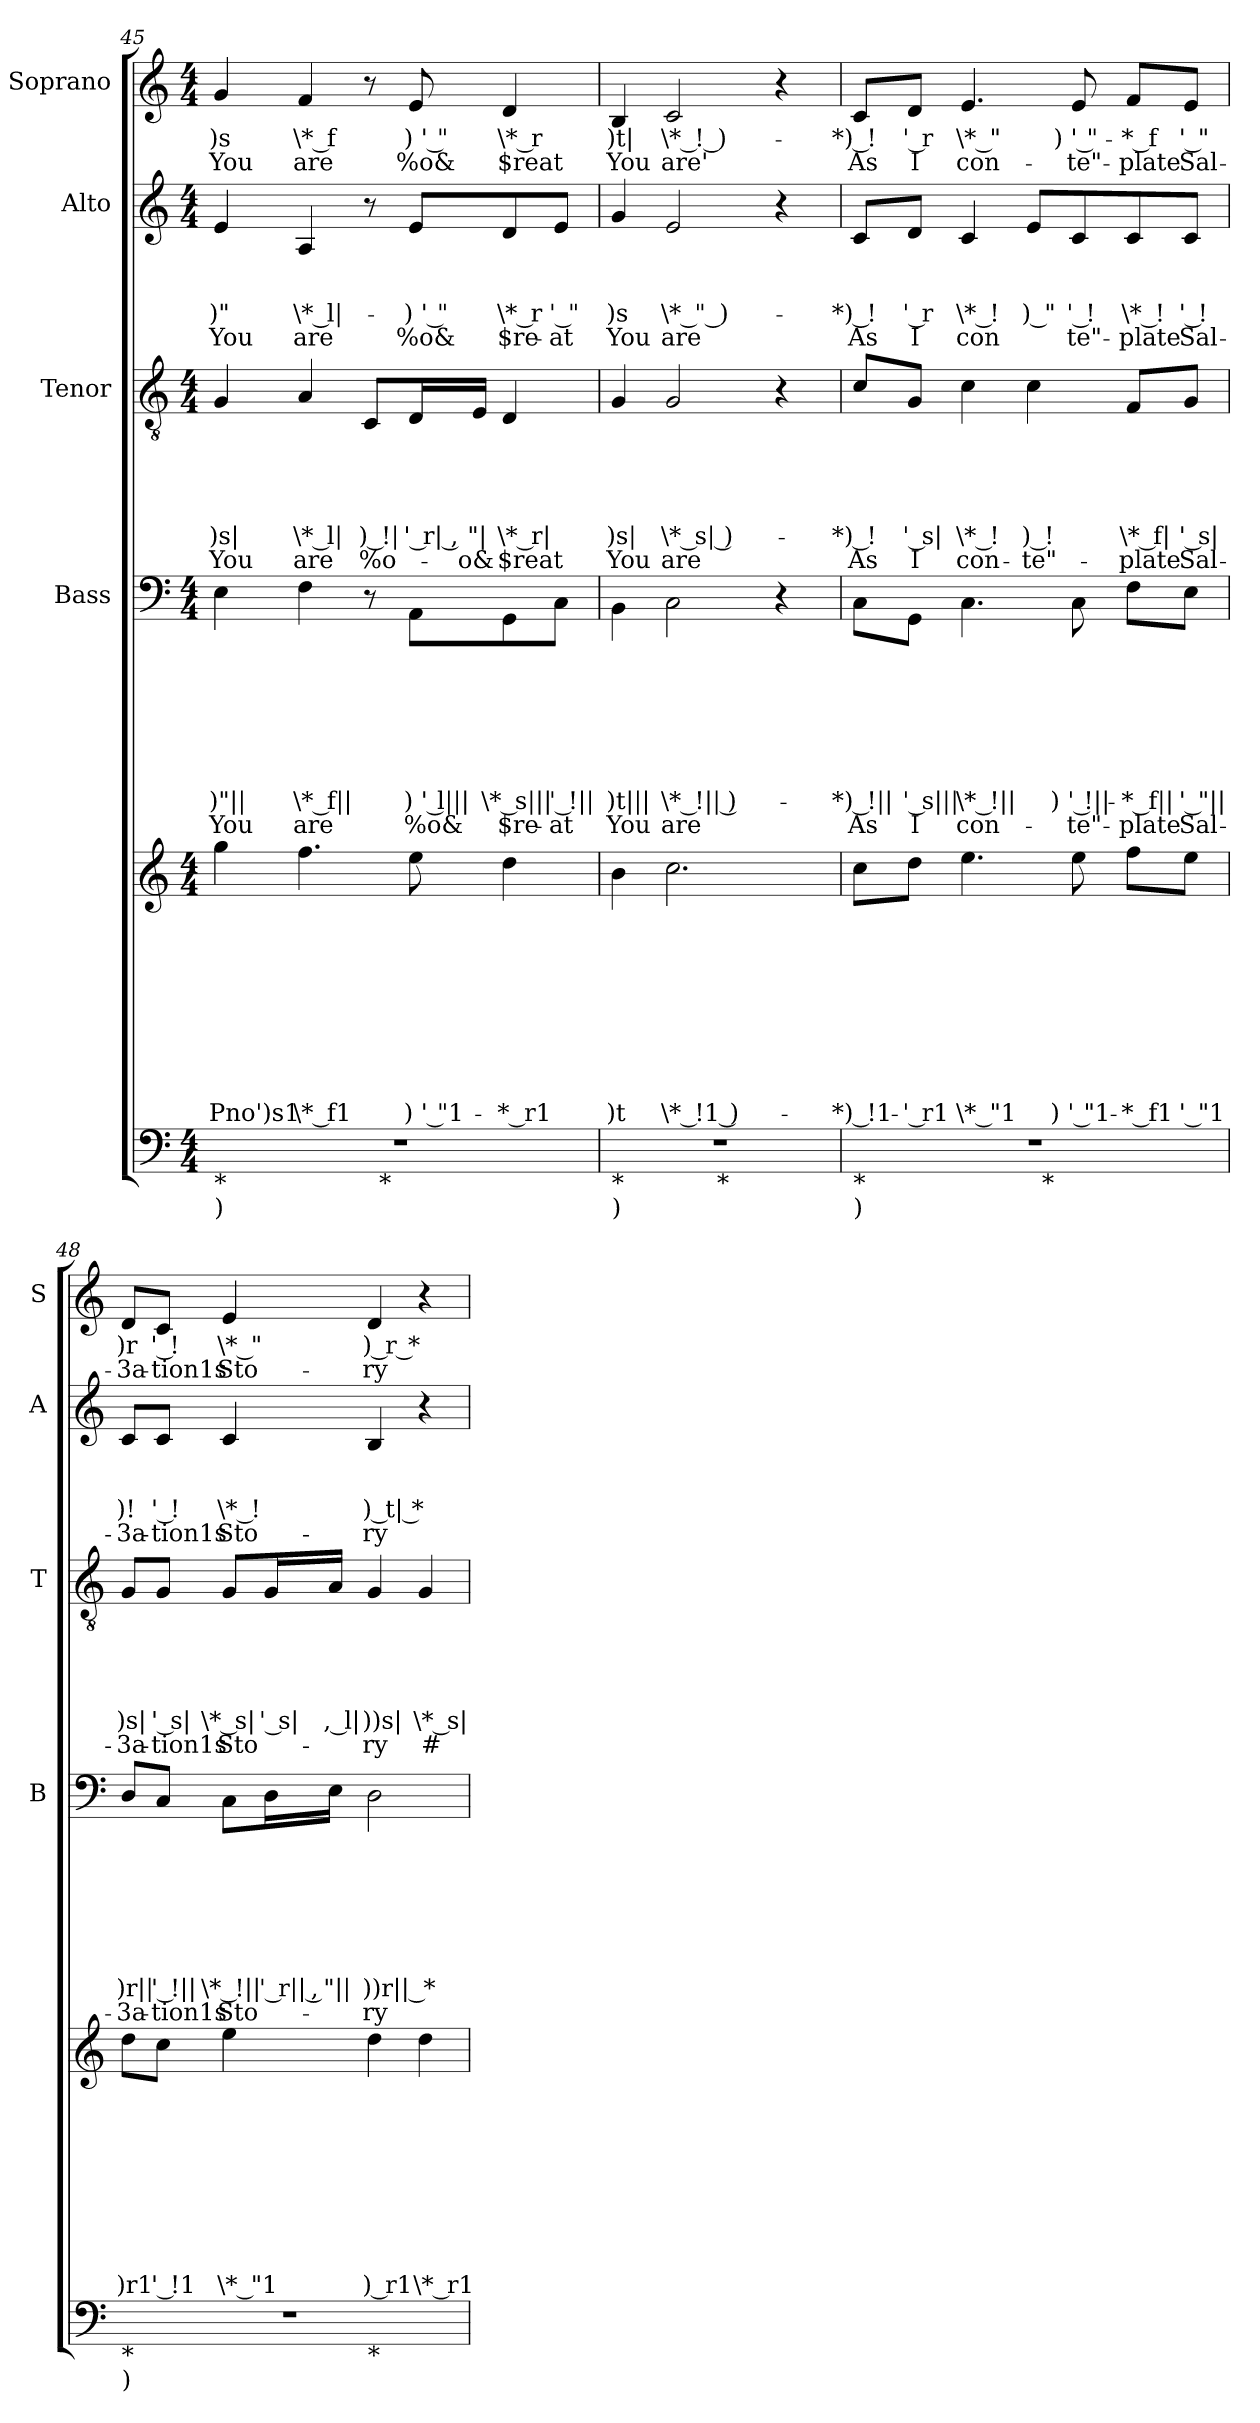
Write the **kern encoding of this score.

**kern	**kern	**text	**text	**text	**text	**text	**text	**text	**text	**text	**kern	**text	**text	**text	**text	**text	**text	**text	**text	**kern	**text	**text	**text	**text	**text	**text	**kern	**text	**text	**text	**text	**kern	**text	**text
*part5	*part5	*part5	*part5	*part5	*part5	*part5	*part5	*part5	*part5	*part5	*part4	*part4	*part4	*part4	*part4	*part4	*part4	*part4	*part4	*part3	*part3	*part3	*part3	*part3	*part3	*part3	*part2	*part2	*part2	*part2	*part2	*part1	*part1	*part1
*staff6	*staff5	*staff5	*staff5	*staff5	*staff5	*staff5	*staff5	*staff5	*staff5	*staff5	*staff4	*staff4	*staff4	*staff4	*staff4	*staff4	*staff4	*staff4	*staff4	*staff3	*staff3	*staff3	*staff3	*staff3	*staff3	*staff3	*staff2	*staff2	*staff2	*staff2	*staff2	*staff1	*staff1	*staff1
*	*	*	*	*	*	*	*	*	*	*	*I"Bass	*	*	*	*	*	*	*	*	*I"Tenor	*	*	*	*	*	*	*I"Alto	*	*	*	*	*I"Soprano	*	*
*	*	*	*	*	*	*	*	*	*	*	*I'B	*	*	*	*	*	*	*	*	*I'T	*	*	*	*	*	*	*I'A	*	*	*	*	*I'S	*	*
!!LO:PB:g=z
*clefF4	*clefG2	*	*	*	*	*	*	*	*	*	*clefF4	*	*	*	*	*	*	*	*	*clefGv2	*	*	*	*	*	*	*clefG2	*	*	*	*	*clefG2	*	*
*k[]	*k[]	*	*	*	*	*	*	*	*	*	*k[]	*	*	*	*	*	*	*	*	*k[]	*	*	*	*	*	*	*k[]	*	*	*	*	*k[]	*	*
*C:	*C:	*	*	*	*	*	*	*	*	*	*C:	*	*	*	*	*	*	*	*	*C:	*	*	*	*	*	*	*C:	*	*	*	*	*C:	*	*
*M4/4	*M4/4	*	*	*	*	*	*	*	*	*	*M4/4	*	*	*	*	*	*	*	*	*M4/4	*	*	*	*	*	*	*M4/4	*	*	*	*	*M4/4	*	*
=45	=45	=45	=45	=45	=45	=45	=45	=45	=45	=45	=45	=45	=45	=45	=45	=45	=45	=45	=45	=45	=45	=45	=45	=45	=45	=45	=45	=45	=45	=45	=45	=45	=45	=45
*^	*	*	*	*	*	*	*	*	*	*	*	*	*	*	*	*	*	*	*	*	*	*	*	*	*	*	*	*	*	*	*	*	*	*
!LO:TX:b:t=*	!	!	!	!	!	!	!	!	!	!	!	!	!	!	!	!	!	!	!	!	!	!	!	!	!	!	!	!	!	!	!	!	!	!	!
!LO:TX:b:t=)	!	!	!	!	!	!	!	!	!	!	!	!	!	!	!	!	!	!	!	!	!	!	!	!	!	!	!	!	!	!	!	!	!	!	!
!	!	!	!	!	!	!	!	!	!	!	!LO:LY:b:rj	!	!	!	!	!	!	!	!LO:LY:b:rj	!LO:LY:b:rj	!	!	!	!	!	!LO:LY:b:rj	!LO:LY:b:rj	!	!	!	!LO:LY:b:rj	!LO:LY:b:rj	!	!LO:LY:b:rj	!LO:LY:b:rj
*	*^	*^	*	*	*	*	*	*	*	*	*	*	*	*	*	*	*	*	*	*	*	*	*	*	*	*	*	*	*	*	*	*	*	*	*
4ryy	1r	2ryy	4gg\	8..ryy	.	.	.	.	.	.	.	.	Pno')s1	4E\	.	.	.	.	.	.	)"||	You	4G/	.	.	.	.	)s|	You	4e/	.	.	)"	You	4g/	)s	You
.	.	.	.	2ryy	.	.	.	.	.	.	.	.	.	.	.	.	.	.	.	.	.	.	.	.	.	.	.	.	.	.	.	.	.	.	.	.	.
!	!	!	!	!	!	!	!	!	!	!	!	!	!LO:LY:b:rj	!	!	!	!	!	!	!	!LO:LY:b:rj	!LO:LY:b:rj	!	!	!	!	!	!LO:LY:b:rj	!LO:LY:b:rj	!	!	!	!LO:LY:b:rj	!LO:LY:b:rj	!	!LO:LY:b:rj	!LO:LY:b:rj
32ryy	.	.	4.ff\	.	.	.	.	.	.	.	.	.	\* f1	4F\	.	.	.	.	.	.	\* f||	are	4A/	.	.	.	.	\* l|	are	4A/	.	.	\* l|-	are	4f/	\* f	are
2ryy	.	.	.	.	.	.	.	.	.	.	.	.	.	.	.	.	.	.	.	.	.	.	.	.	.	.	.	.	.	.	.	.	.	.	.	.	.
!	!	!	!	!	!	!	!	!	!	!	!	!	!	!	!	!	!	!	!	!	!	!	!	!	!	!	!	!LO:LY:b:rj	!LO:LY:b:rj	!	!	!	!	!	!	!	!
.	.	32ryy	.	.	.	.	.	.	.	.	.	.	.	8r	.	.	.	.	.	.	.	.	8C/L	.	.	.	.	) !|	%o-	8r	.	.	.	.	8r	.	.
!	!	!LO:TX:b:t=*	!	!	!	!	!	!	!	!	!	!	!	!	!	!	!	!	!	!	!	!	!	!	!	!	!	!	!	!	!	!	!	!	!	!	!
.	.	4...ryy	.	.	.	.	.	.	.	.	.	.	.	.	.	.	.	.	.	.	.	.	.	.	.	.	.	.	.	.	.	.	.	.	.	.	.
!	!	!	!	!	!	!	!	!	!	!	!	!	!LO:LY:b:rj	!	!	!	!	!	!	!	!LO:LY:b:rj	!LO:LY:b:rj	!	!	!	!	!	!LO:LY:b:rj	!	!	!	!	!LO:LY:b:rj	!LO:LY:b:rj	!	!LO:LY:b:rj	!LO:LY:b:rj
.	.	.	8ee\	.	.	.	.	.	.	.	.	.	) ' "1-	8AA\L	.	.	.	.	.	.	) ' l|||	%o&	16D/L	.	.	.	.	' r| ,	.	8e/L	.	.	-) ' "	%o&	8e/	) ' "	%o&
!	!	!	!	!	!	!	!	!	!	!	!	!	!	!	!	!	!	!	!	!	!	!	!	!	!	!	!	!LO:LY:b	!LO:LY:b	!	!	!	!	!	!	!	!
.	.	.	.	.	.	.	.	.	.	.	.	.	.	.	.	.	.	.	.	.	.	.	16E/JJ	.	.	.	.	"|	-o&	.	.	.	.	.	.	.	.
.	.	.	.	4ryy	.	.	.	.	.	.	.	.	.	.	.	.	.	.	.	.	.	.	.	.	.	.	.	.	.	.	.	.	.	.	.	.	.
!	!	!	!	!	!	!	!	!	!	!	!	!	!LO:LY:b:rj	!	!	!	!	!	!	!	!LO:LY:b:rj	!LO:LY:b:rj	!	!	!	!	!	!LO:LY:b:rj	!LO:LY:b:rj	!	!	!	!LO:LY:b:rj	!LO:LY:b:rj	!	!LO:LY:b:rj	!LO:LY:b:rj
.	.	.	4dd\	.	.	.	.	.	.	.	.	.	-* r1	8GG\	.	.	.	.	.	.	\* s|||	$re-	4D/	.	.	.	.	\* ­r|	$reat	8d/	.	.	\* r	$re-	4d/	\* r	$reat
8..ryy	.	.	.	.	.	.	.	.	.	.	.	.	.	.	.	.	.	.	.	.	.	.	.	.	.	.	.	.	.	.	.	.	.	.	.	.	.
!	!	!	!	!	!	!	!	!	!	!	!	!	!	!	!	!	!	!	!	!	!LO:LY:b:rj	!LO:LY:b:rj	!	!	!	!	!	!	!	!	!	!	!LO:LY:b:rj	!LO:LY:b:rj	!	!	!
.	.	.	.	.	.	.	.	.	.	.	.	.	.	8C\J	.	.	.	.	.	.	' !||	-at	.	.	.	.	.	.	.	8e/J	.	.	' "	-at	.	.	.
.	.	.	.	32ryy	.	.	.	.	.	.	.	.	.	.	.	.	.	.	.	.	.	.	.	.	.	.	.	.	.	.	.	.	.	.	.	.	.
=46	=46	=46	=46	=46	=46	=46	=46	=46	=46	=46	=46	=46	=46	=46	=46	=46	=46	=46	=46	=46	=46	=46	=46	=46	=46	=46	=46	=46	=46	=46	=46	=46	=46	=46	=46	=46	=46
!LO:TX:b:t=*	!	!	!	!	!	!	!	!	!	!	!	!	!	!	!	!	!	!	!	!	!	!	!	!	!	!	!	!	!	!	!	!	!	!	!	!	!
!LO:TX:b:t=)	!	!	!	!	!	!	!	!	!	!	!	!	!	!	!	!	!	!	!	!	!	!	!	!	!	!	!	!	!	!	!	!	!	!	!	!	!
!	!	!	!	!	!	!	!	!	!	!	!	!	!LO:LY:b:rj	!	!	!	!	!	!	!	!LO:LY:b:rj	!LO:LY:b:rj	!	!	!	!	!	!LO:LY:b:rj	!LO:LY:b:rj	!	!	!	!LO:LY:b:rj	!LO:LY:b:rj	!	!LO:LY:b:rj	!LO:LY:b:rj
4ryy	1r	4...ryy	4b\	4ryy	.	.	.	.	.	.	.	.	)t	4BB\	.	.	.	.	.	.	)t|||	You	4G/	.	.	.	.	)s|	You	4g/	.	.	)s	You	4B/	)t|	You
!	!	!	!	!	!	!	!	!	!	!	!	!	!LO:LY:b:rj	!	!	!	!	!	!	!	!LO:LY:b:rj	!LO:LY:b:rj	!	!	!	!	!	!LO:LY:b:rj	!LO:LY:b:rj	!	!	!	!LO:LY:b:rj	!LO:LY:b:rj	!	!LO:LY:b:rj	!LO:LY:b:rj
2.ryy	.	.	2.cc\	2.ryy	.	.	.	.	.	.	.	.	\* !1 )-	2C\	.	.	.	.	.	.	\* !|| )-	are	2G/	.	.	.	.	\* s| )-	are	2e/	.	.	\* " )-	are	2c/	\* ! )-	are'
!	!	!LO:TX:b:t=*	!	!	!	!	!	!	!	!	!	!	!	!	!	!	!	!	!	!	!	!	!	!	!	!	!	!	!	!	!	!	!	!	!	!	!
.	.	2ryy	.	.	.	.	.	.	.	.	.	.	.	.	.	.	.	.	.	.	.	.	.	.	.	.	.	.	.	.	.	.	.	.	.	.	.
.	.	.	.	.	.	.	.	.	.	.	.	.	.	4r	.	.	.	.	.	.	.	.	4r	.	.	.	.	.	.	4r	.	.	.	.	4r	.	.
.	.	32ryy	.	.	.	.	.	.	.	.	.	.	.	.	.	.	.	.	.	.	.	.	.	.	.	.	.	.	.	.	.	.	.	.	.	.	.
=47	=47	=47	=47	=47	=47	=47	=47	=47	=47	=47	=47	=47	=47	=47	=47	=47	=47	=47	=47	=47	=47	=47	=47	=47	=47	=47	=47	=47	=47	=47	=47	=47	=47	=47	=47	=47	=47
!LO:TX:b:t=*	!	!	!	!	!	!	!	!	!	!	!	!	!	!	!	!	!	!	!	!	!	!	!	!	!	!	!	!	!	!	!	!	!	!	!	!	!
!LO:TX:b:t=)	!	!	!	!	!	!	!	!	!	!	!	!	!	!	!	!	!	!	!	!	!	!	!	!	!	!	!	!	!	!	!	!	!	!	!	!	!
!	!	!	!	!	!	!	!	!	!	!	!	!	!LO:LY:b:rj	!	!	!	!	!	!	!	!LO:LY:b:rj	!LO:LY:b:rj	!	!	!	!	!	!LO:LY:b:rj	!LO:LY:b:rj	!	!	!	!LO:LY:b:rj	!LO:LY:b:rj	!	!LO:LY:b:rj	!LO:LY:b:rj
4ryy	1r	2ryy	8cc\L	8..ryy	.	.	.	.	.	.	.	.	-*) !1-	8C\L	.	.	.	.	.	.	-*) !||	As	8c/L	.	.	.	.	-*) !	As	8c/L	.	.	-*) !	As	8c/L	-*) !	As
!	!	!	!	!	!	!	!	!	!	!	!	!	!LO:LY:b:rj	!	!	!	!	!	!	!	!LO:LY:b:rj	!LO:LY:b:rj	!	!	!	!	!	!LO:LY:b:rj	!LO:LY:b:rj	!	!	!	!LO:LY:b:rj	!LO:LY:b:rj	!	!LO:LY:b:rj	!LO:LY:b:rj
.	.	.	8dd\J	.	.	.	.	.	.	.	.	.	-' r1	8GG\J	.	.	.	.	.	.	' s|||	I	8G/J	.	.	.	.	' s|	I	8d/J	.	.	' r	I	8d/J	' r	I
.	.	.	.	2ryy	.	.	.	.	.	.	.	.	.	.	.	.	.	.	.	.	.	.	.	.	.	.	.	.	.	.	.	.	.	.	.	.	.
!	!	!	!	!	!	!	!	!	!	!	!	!	!LO:LY:b:rj	!	!	!	!	!	!	!	!LO:LY:b:rj	!LO:LY:b:rj	!	!	!	!	!	!LO:LY:b:rj	!LO:LY:b:rj	!	!	!	!LO:LY:b:rj	!LO:LY:b:rj	!	!LO:LY:b:rj	!LO:LY:b:rj
32ryy	.	.	4.ee\	.	.	.	.	.	.	.	.	.	\* "1	4.C\	.	.	.	.	.	.	\* !||	con-	4c\	.	.	.	.	\* !	con-	4c/	.	.	\* !	con	4.e/	\* "	con-
2ryy	.	.	.	.	.	.	.	.	.	.	.	.	.	.	.	.	.	.	.	.	.	.	.	.	.	.	.	.	.	.	.	.	.	.	.	.	.
!	!	!	!	!	!	!	!	!	!	!	!	!	!	!	!	!	!	!	!	!	!	!	!	!	!	!	!	!LO:LY:b:rj	!LO:LY:b:rj	!	!	!	!LO:LY:b:rj	!	!	!	!
.	.	32ryy	.	.	.	.	.	.	.	.	.	.	.	.	.	.	.	.	.	.	.	.	4c\	.	.	.	.	) !	-te"-	8e/L	.	.	) "	.	.	.	.
!	!	!LO:TX:b:t=*	!	!	!	!	!	!	!	!	!	!	!	!	!	!	!	!	!	!	!	!	!	!	!	!	!	!	!	!	!	!	!	!	!	!	!
.	.	4...ryy	.	.	.	.	.	.	.	.	.	.	.	.	.	.	.	.	.	.	.	.	.	.	.	.	.	.	.	.	.	.	.	.	.	.	.
!	!	!	!	!	!	!	!	!	!	!	!	!	!LO:LY:b:rj	!	!	!	!	!	!	!	!LO:LY:b:rj	!LO:LY:b:rj	!	!	!	!	!	!	!	!	!	!	!LO:LY:b:rj	!LO:LY:b:rj	!	!LO:LY:b:rj	!LO:LY:b:rj
.	.	.	8ee\	.	.	.	.	.	.	.	.	.	) ' "1-	8C\	.	.	.	.	.	.	) ' !||-	-te"-	.	.	.	.	.	.	.	8c/	.	.	' !	te"-	8e/	) ' "-	-te"-
.	.	.	.	4ryy	.	.	.	.	.	.	.	.	.	.	.	.	.	.	.	.	.	.	.	.	.	.	.	.	.	.	.	.	.	.	.	.	.
!	!	!	!	!	!	!	!	!	!	!	!	!	!LO:LY:b:rj	!	!	!	!	!	!	!	!LO:LY:b:rj	!LO:LY:b:rj	!	!	!	!	!	!LO:LY:b:rj	!LO:LY:b:rj	!	!	!	!LO:LY:b:rj	!LO:LY:b:rj	!	!LO:LY:b:rj	!LO:LY:b:rj
.	.	.	8ff\L	.	.	.	.	.	.	.	.	.	-* f1	8F\L	.	.	.	.	.	.	-* f||	-plate	8F/L	.	.	.	.	\* f|	-plate	8c/	.	.	\* !	-plate	8f/L	-* f	-plate
8..ryy	.	.	.	.	.	.	.	.	.	.	.	.	.	.	.	.	.	.	.	.	.	.	.	.	.	.	.	.	.	.	.	.	.	.	.	.	.
!	!	!	!	!	!	!	!	!	!	!	!	!	!LO:LY:b:rj	!	!	!	!	!	!	!	!LO:LY:b:rj	!LO:LY:b:rj	!	!	!	!	!	!LO:LY:b:rj	!LO:LY:b:rj	!	!	!	!LO:LY:b:rj	!LO:LY:b:rj	!	!LO:LY:b:rj	!LO:LY:b:rj
.	.	.	8ee\J	.	.	.	.	.	.	.	.	.	' "1	8E\J	.	.	.	.	.	.	' "||	Sal-	8G/J	.	.	.	.	' s|	Sal-	8c/J	.	.	' !	Sal-	8e/J	' "	Sal-
.	.	.	.	32ryy	.	.	.	.	.	.	.	.	.	.	.	.	.	.	.	.	.	.	.	.	.	.	.	.	.	.	.	.	.	.	.	.	.
=48	=48	=48	=48	=48	=48	=48	=48	=48	=48	=48	=48	=48	=48	=48	=48	=48	=48	=48	=48	=48	=48	=48	=48	=48	=48	=48	=48	=48	=48	=48	=48	=48	=48	=48	=48	=48	=48
!LO:TX:b:t=*	!	!	!	!	!	!	!	!	!	!	!	!	!	!	!	!	!	!	!	!	!	!	!	!	!	!	!	!	!	!	!	!	!	!	!	!	!
!LO:TX:b:t=)	!	!	!	!	!	!	!	!	!	!	!	!	!	!	!	!	!	!	!	!	!	!	!	!	!	!	!	!	!	!	!	!	!	!	!	!	!
!	!	!	!	!	!	!	!	!	!	!	!	!	!LO:LY:b:rj	!	!	!	!	!	!	!	!LO:LY:b:rj	!LO:LY:b:rj	!	!	!	!	!	!LO:LY:b:rj	!LO:LY:b:rj	!	!	!	!LO:LY:b:rj	!LO:LY:b:rj	!	!LO:LY:b:rj	!LO:LY:b:rj
4ryy	1r	2ryy	8dd\L	4ryy	.	.	.	.	.	.	.	.	)r1	8D/L	.	.	.	.	.	.	)r||	-3a-	8G/L	.	.	.	.	)s|	-3a-	8c/L	.	.	)!	-3a-	8d/L	)r	-3a-
!	!	!	!	!	!	!	!	!	!	!	!	!	!LO:LY:b:rj	!	!	!	!	!	!	!	!LO:LY:b:rj	!LO:LY:b:rj	!	!	!	!	!	!LO:LY:b:rj	!LO:LY:b:rj	!	!	!	!LO:LY:b:rj	!LO:LY:b:rj	!	!LO:LY:b:rj	!LO:LY:b:rj
.	.	.	8cc\J	.	.	.	.	.	.	.	.	.	' !1	8C/J	.	.	.	.	.	.	' !||	-tion1s	8G/J	.	.	.	.	' s|	-tion1s	8c/J	.	.	' !	-tion1s	8c/J	' !	-tion1s
!	!	!	!	!	!	!	!	!	!	!	!	!	!LO:LY:b:rj	!	!	!	!	!	!	!	!LO:LY:b:rj	!LO:LY:b:rj	!	!	!	!	!	!LO:LY:b:rj	!LO:LY:b:rj	!	!	!	!LO:LY:b:rj	!LO:LY:b:rj	!	!LO:LY:b:rj	!LO:LY:b:rj
2.ryy	.	.	4ee\	2.ryy	.	.	.	.	.	.	.	.	\* "1	8C\L	.	.	.	.	.	.	\* !||	Sto-	8G/L	.	.	.	.	\* s|	Sto-	4c/	.	.	\* !	Sto-	4e/	\* "	Sto-
!	!	!	!	!	!	!	!	!	!	!	!	!	!	!	!	!	!	!	!	!	!LO:LY:b:rj	!	!	!	!	!	!	!LO:LY:b:rj	!	!	!	!	!	!	!	!	!
.	.	.	.	.	.	.	.	.	.	.	.	.	.	16D\L	.	.	.	.	.	.	' r|| ,	.	16G/L	.	.	.	.	' s|	.	.	.	.	.	.	.	.	.
!	!	!	!	!	!	!	!	!	!	!	!	!	!	!	!	!	!	!	!	!	!LO:LY:b	!	!	!	!	!	!	!LO:LY:b:rj	!	!	!	!	!	!	!	!	!
.	.	.	.	.	.	.	.	.	.	.	.	.	.	16E\JJ	.	.	.	.	.	.	"||	.	16A/JJ	.	.	.	.	, l|	.	.	.	.	.	.	.	.	.
!	!	!LO:TX:b:t=*	!	!	!	!	!	!	!	!	!	!	!	!	!	!	!	!	!	!	!	!	!	!	!	!	!	!	!	!	!	!	!	!	!	!	!
!	!	!	!	!	!	!	!	!	!	!	!	!	!LO:LY:b:rj	!	!	!	!	!	!	!	!LO:LY:b:rj	!LO:LY:b:rj	!	!	!	!	!	!LO:LY:b:rj	!LO:LY:b:rj	!	!	!	!LO:LY:b:rj	!LO:LY:b:rj	!	!LO:LY:b:rj	!LO:LY:b:rj
.	.	2ryy	4dd\	.	.	.	.	.	.	.	.	.	) r1	2D\	.	.	.	.	.	.	))­r|| *-	-ry	4G/	.	.	.	.	))­s|	-ry	4B/	.	.	) t| *	-ry	4d/	) r *	-ry
!	!	!	!	!	!	!	!	!	!	!	!	!	!LO:LY:b:rj	!	!	!	!	!	!	!	!	!	!	!	!	!	!	!LO:LY:b:rj	!LO:LY:b:rj	!	!	!	!	!	!	!	!
.	.	.	4dd\	.	.	.	.	.	.	.	.	.	\* r1	.	.	.	.	.	.	.	.	.	4G/	.	.	.	.	\* s|	#	4r	.	.	.	.	4r	.	.
*v	*v	*v	*	*	*	*	*	*	*	*	*	*	*	*	*	*	*	*	*	*	*	*	*	*	*	*	*	*	*	*	*	*	*	*	*	*	*
*	*v	*v	*	*	*	*	*	*	*	*	*	*	*	*	*	*	*	*	*	*	*	*	*	*	*	*	*	*	*	*	*	*	*	*	*
=	=	=	=	=	=	=	=	=	=	=	=	=	=	=	=	=	=	=	=	=	=	=	=	=	=	=	=	=	=	=	=	=	=	=
*-	*-	*-	*-	*-	*-	*-	*-	*-	*-	*-	*-	*-	*-	*-	*-	*-	*-	*-	*-	*-	*-	*-	*-	*-	*-	*-	*-	*-	*-	*-	*-	*-	*-	*-
